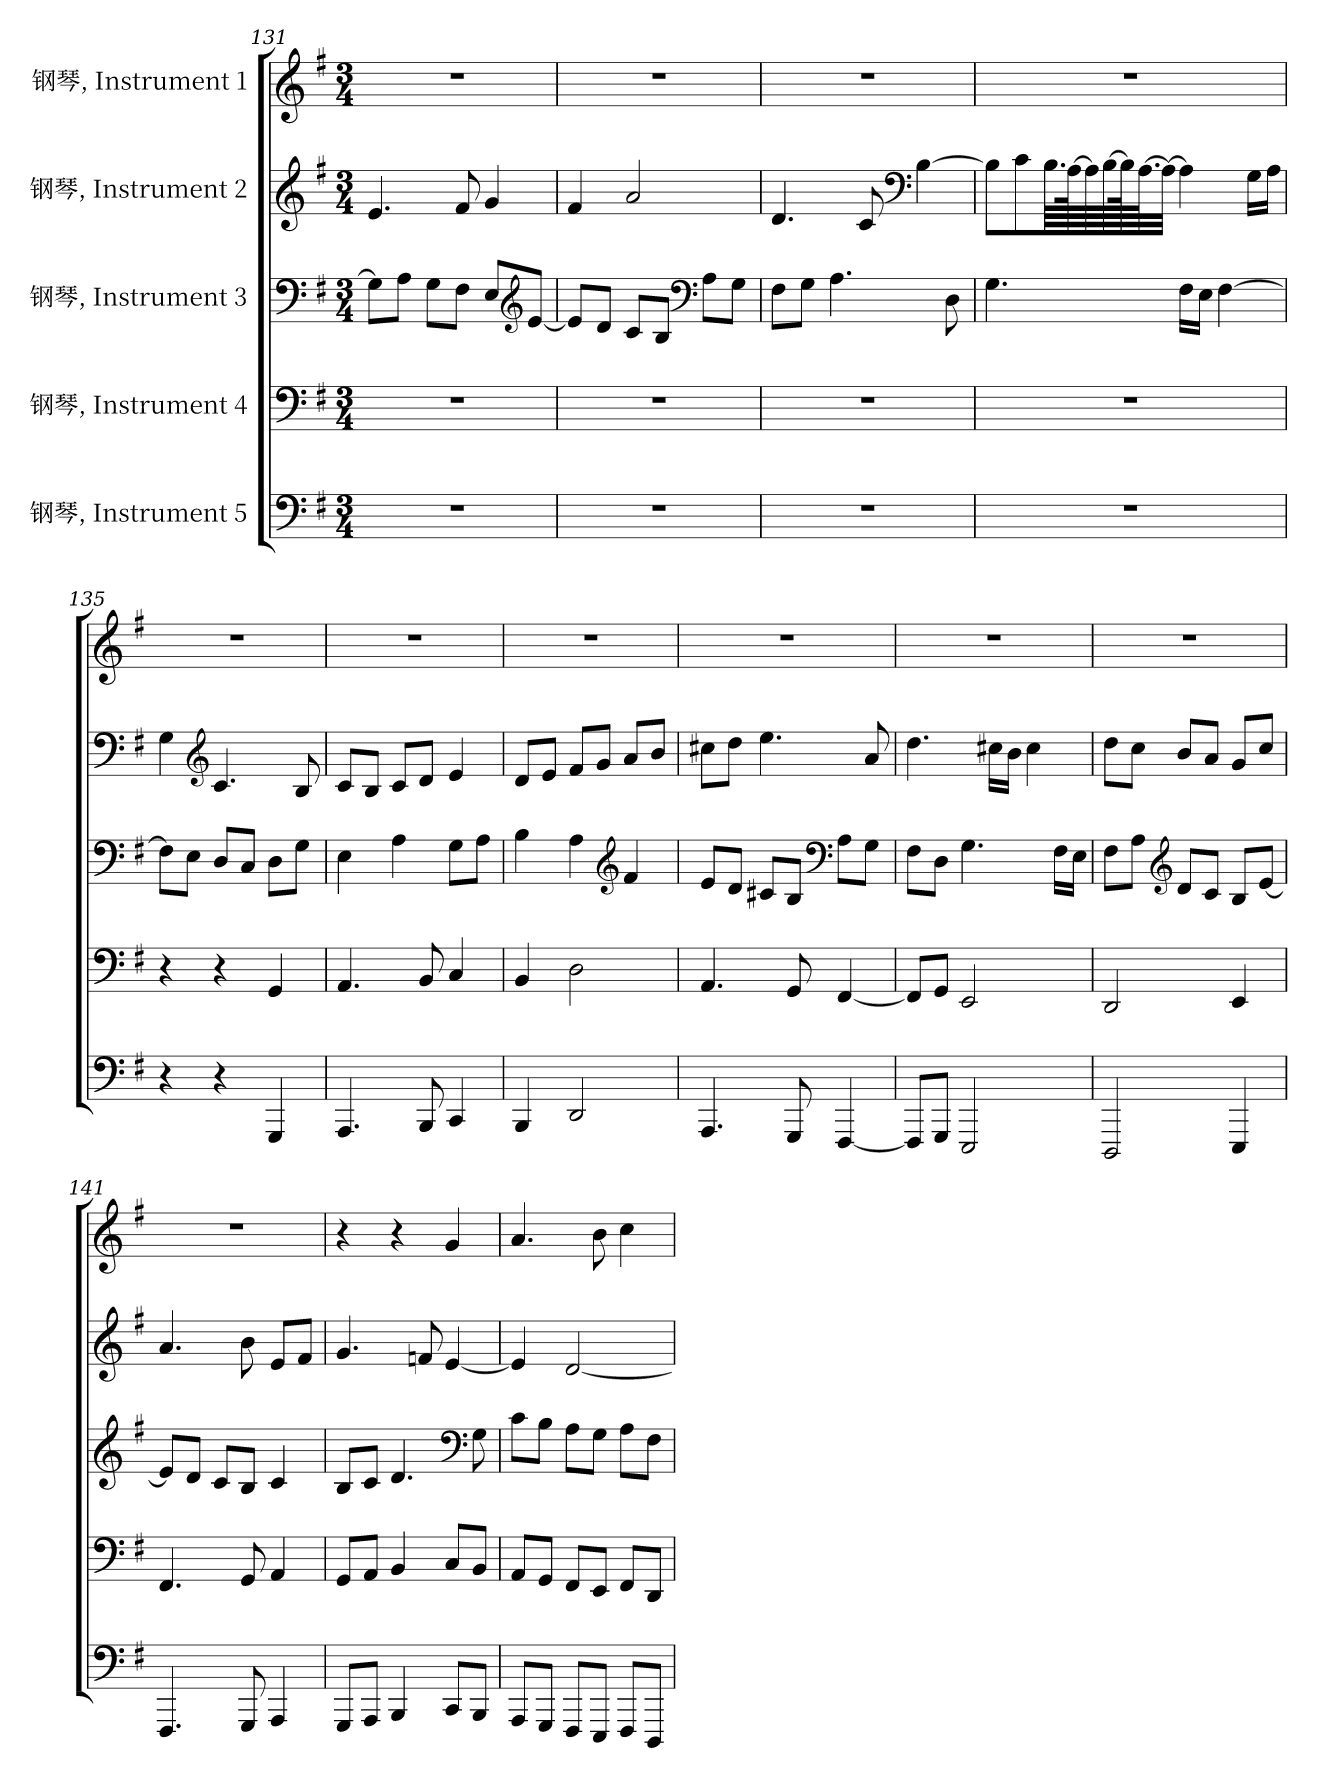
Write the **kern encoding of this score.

**kern	**kern	**kern	**kern	**kern
*part5	*part4	*part3	*part2	*part1
*staff5	*staff4	*staff3	*staff2	*staff1
*I"钢琴, Instrument 5	*I"钢琴, Instrument 4	*I"钢琴, Instrument 3	*I"钢琴, Instrument 2	*I"钢琴, Instrument 1
*clefF4	*clefF4	*clefF4	*clefG2	*clefG2
*k[f#]	*k[f#]	*k[f#]	*k[f#]	*k[f#]
*M3/4	*M3/4	*M3/4	*M3/4	*M3/4
=131	=131	=131	=131	=131
2.r	2.r	8G\L]	4.e/	2.r
.	.	8A\J	.	.
.	.	8G\L	.	.
.	.	8F#\J	8f#/	.
.	.	8E/L	4g/	.
*	*	*clefG2	*	*
.	.	[8e/J	.	.
!!LO:PB:g=z
=132	=132	=132	=132	=132
2.r	2.r	8e/L]	4f#/	2.r
.	.	8d/J	.	.
.	.	8c/L	2a/	.
.	.	8B/J	.	.
*	*	*clefF4	*	*
.	.	8A\L	.	.
.	.	8G\J	.	.
=133	=133	=133	=133	=133
2.r	2.r	8F#\L	4.d/	2.r
.	.	8G\J	.	.
.	.	4.A\	.	.
.	.	.	8c/	.
*	*	*	*clefF4	*
.	.	.	[4B\	.
.	.	8D\	.	.
=134	=134	=134	=134	=134
2.r	2.r	4.G\	8B\L]	2.r
.	.	.	8c\	.
.	.	.	64.B\LLL	.
.	.	.	[128A\K	.
.	.	.	64A\]	.
.	.	.	[64B\	.
.	.	.	128B\K]	.
.	.	.	[64.A\J	.
.	.	.	32A\JJJ_	.
.	.	16F#\LL	4A\]	.
.	.	16E\JJ	.	.
.	.	[4F#\	.	.
.	.	.	16G\LL	.
.	.	.	16A\JJ	.
=135	=135	=135	=135	=135
4r	4r	8F#\L]	4G\	2.r
.	.	8E\J	.	.
*	*	*	*clefG2	*
4r	4r	8D/L	4.c/	.
.	.	8C/J	.	.
4GGG/	4GG/	8D\L	.	.
.	.	8G\J	8B/	.
!!LO:LB:g=z
=136	=136	=136	=136	=136
4.AAA/	4.AA/	4E\	8c/L	2.r
.	.	.	8B/J	.
.	.	4A\	8c/L	.
8BBB/	8BB/	.	8d/J	.
4CC/	4C/	8G\L	4e/	.
.	.	8A\J	.	.
=137	=137	=137	=137	=137
4BBB/	4BB/	4B\	8d/L	2.r
.	.	.	8e/J	.
2DD/	2D\	4A\	8f#/L	.
.	.	.	8g/J	.
*	*	*clefG2	*	*
.	.	4f#/	8a/L	.
.	.	.	8b/J	.
=138	=138	=138	=138	=138
4.AAA/	4.AA/	8e/L	8cc#X\L	2.r
.	.	8d/J	8dd\J	.
.	.	8c#X/L	4.ee\	.
8GGG/	8GG/	8B/J	.	.
*	*	*clefF4	*	*
[4FFF#/	[4FF#/	8A\L	.	.
.	.	8G\J	8a/	.
=139	=139	=139	=139	=139
8FFF#/L]	8FF#/L]	8F#\L	4.dd\	2.r
8GGG/J	8GG/J	8D\J	.	.
2EEE/	2EE/	4.G\	.	.
.	.	.	16cc#X\LL	.
.	.	.	16b\JJ	.
.	.	.	4cc#\	.
.	.	16F#\LL	.	.
.	.	16E\JJ	.	.
!!LO:PB:g=z
=140	=140	=140	=140	=140
2DDD/	2DD/	8F#\L	8dd\L	2.r
.	.	8A\J	8cc\J	.
*	*	*clefG2	*	*
.	.	8d/L	8b/L	.
.	.	8c/J	8a/J	.
4EEE/	4EE/	8B/L	8g/L	.
.	.	[8e/J	8cc/J	.
=141	=141	=141	=141	=141
4.FFF#/	4.FF#/	8e/L]	4.a/	2.r
.	.	8d/J	.	.
.	.	8c/L	.	.
8GGG/	8GG/	8B/J	8b\	.
4AAA/	4AA/	4c/	8e/L	.
.	.	.	8f#/J	.
=142	=142	=142	=142	=142
8GGG/L	8GG/L	8B/L	4.g/	4r
8AAA/J	8AA/J	8c/J	.	.
4BBB/	4BB/	4.d/	.	4r
.	.	.	8fn/	.
8CC/L	8C/L	.	[4e/	4g/
*	*	*clefF4	*	*
8BBB/J	8BB/J	8G\	.	.
=143	=143	=143	=143	=143
8AAA/L	8AA/L	8c\L	4e/]	4.a/
8GGG/J	8GG/J	8B\J	.	.
8FFF#/L	8FF#/L	8A\L	[2d/	.
8EEE/J	8EE/J	8G\J	.	8b\
8FFF#/L	8FF#/L	8A\L	.	4cc\
8DDD/J	8DD/J	8F#\J	.	.
=	=	=	=	=
*-	*-	*-	*-	*-
